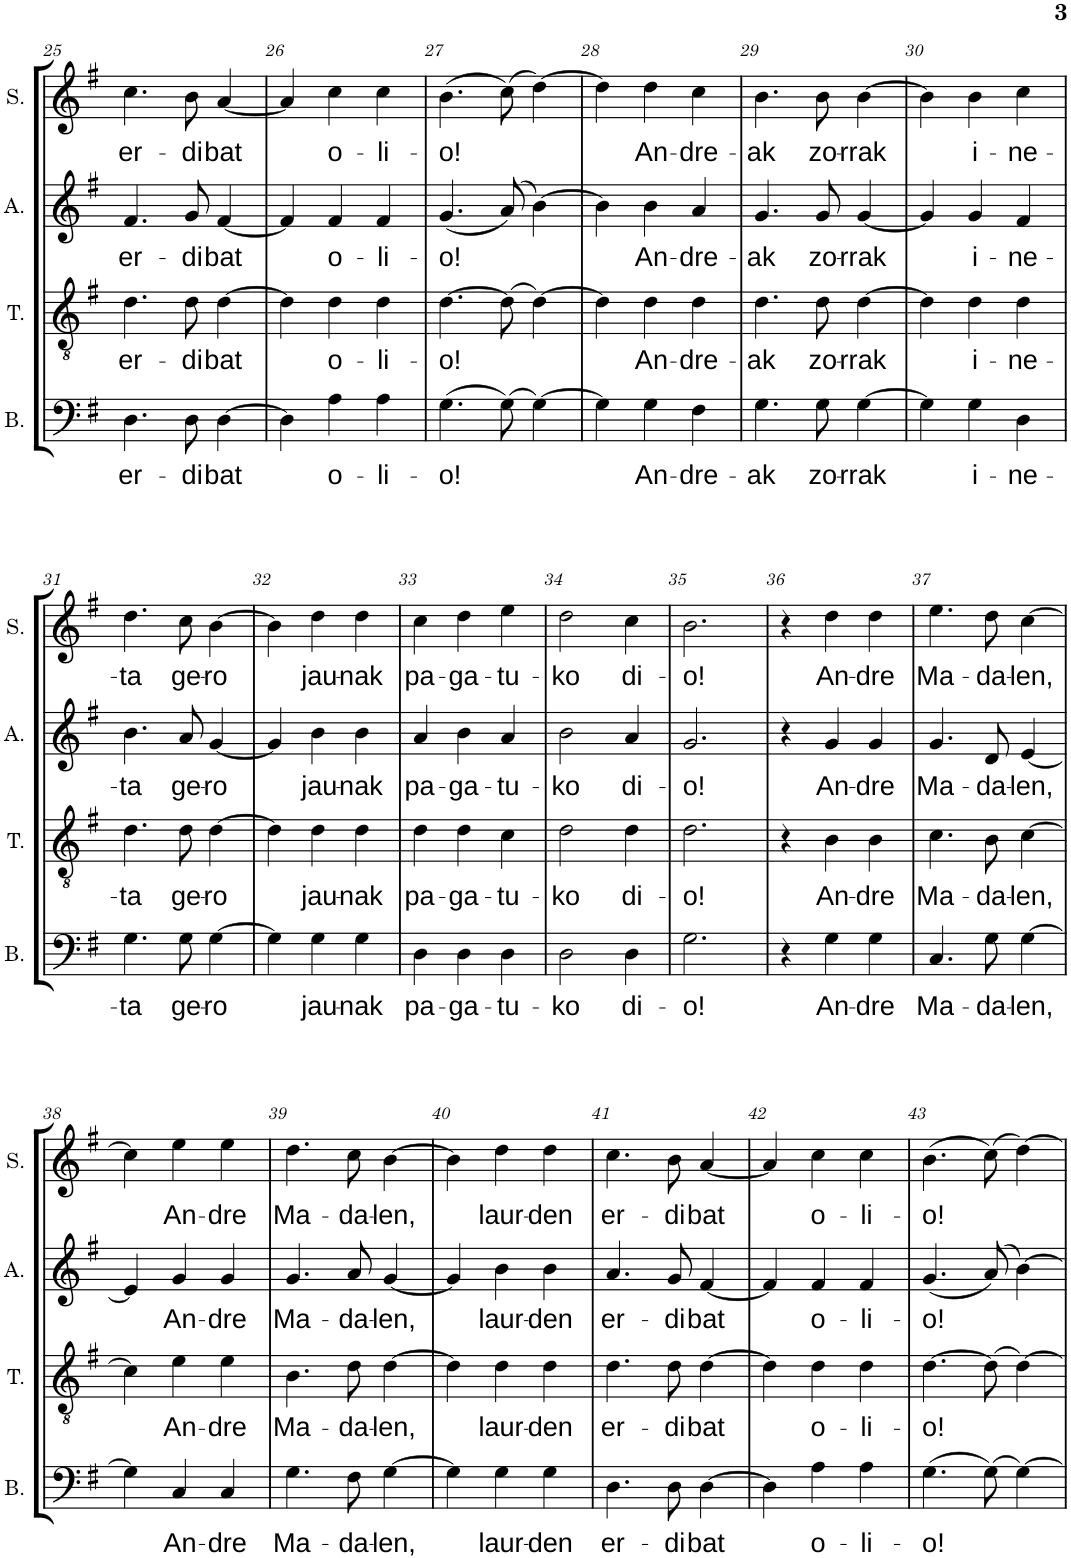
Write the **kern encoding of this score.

**kern	**text	**kern	**text	**kern	**text	**kern	**text
*part4	*part4	*part3	*part3	*part2	*part2	*part1	*part1
*staff4	*staff4	*staff3	*staff3	*staff2	*staff2	*staff1	*staff1
*I"Basse	*	*I"Ténor	*	*I"Alto	*	*I"Soprano	*
*I'B.	*	*I'T.	*	*I'A.	*	*I'S.	*
!!LO:PB:g=z
*clefF4	*	*clefGv2	*	*clefG2	*	*clefG2	*
*k[f#]	*	*k[f#]	*	*k[f#]	*	*k[f#]	*
*M3/4	*	*M3/4	*	*M3/4	*	*M3/4	*
=25	=25	=25	=25	=25	=25	=25	=25
!	!LO:LY:b	!	!LO:LY:b	!	!LO:LY:b	!	!LO:LY:b
4.D\	er-	4.d\	er-	4.f#/	er-	4.cc\	er-
!	!LO:LY:b	!	!LO:LY:b	!	!LO:LY:b	!	!LO:LY:b
8D\	-di	8d\	-di	8g/	-di	8b\	-di
!	!LO:LY:b	!	!LO:LY:b	!	!LO:LY:b	!	!LO:LY:b
[4D\	bat	[4d\	bat	[4f#/	bat	[4a/	bat
=26	=26	=26	=26	=26	=26	=26	=26
4D\]	.	4d\]	.	4f#/]	.	4a/]	.
!	!LO:LY:b	!	!LO:LY:b	!	!LO:LY:b	!	!LO:LY:b
4A\	o-	4d\	o-	4f#/	o-	4cc\	o-
!	!LO:LY:b	!	!LO:LY:b	!	!LO:LY:b	!	!LO:LY:b
4A\	-li-	4d\	-li-	4f#/	-li-	4cc\	-li-
=27	=27	=27	=27	=27	=27	=27	=27
!	!LO:LY:b	!	!LO:LY:b	!	!LO:LY:b	!	!LO:LY:b
(4.G\	-o!	[4.d\	-o!	(4.g/	-o!	(4.b\	-o!
(8G\)	.	(8d\]	.	(8a/)	.	(8cc\)	.
[4G\)	.	[4d\)	.	[4b\)	.	[4dd\)	.
=28	=28	=28	=28	=28	=28	=28	=28
4G\]	.	4d\]	.	4b\]	.	4dd\]	.
!	!LO:LY:b	!	!LO:LY:b	!	!LO:LY:b	!	!LO:LY:b
4G\	An-	4d\	An-	4b\	An-	4dd\	An-
!	!LO:LY:b	!	!LO:LY:b	!	!LO:LY:b	!	!LO:LY:b
4F#\	-dre-	4d\	-dre-	4a/	-dre-	4cc\	-dre-
=29	=29	=29	=29	=29	=29	=29	=29
!	!LO:LY:b	!	!LO:LY:b	!	!LO:LY:b	!	!LO:LY:b
4.G\	-ak	4.d\	-ak	4.g/	-ak	4.b\	-ak
!	!LO:LY:b	!	!LO:LY:b	!	!LO:LY:b	!	!LO:LY:b
8G\	zo-	8d\	zo-	8g/	zo-	8b\	zo-
!	!LO:LY:b	!	!LO:LY:b	!	!LO:LY:b	!	!LO:LY:b
[4G\	-rrak	[4d\	-rrak	[4g/	-rrak	[4b\	-rrak
=30	=30	=30	=30	=30	=30	=30	=30
4G\]	.	4d\]	.	4g/]	.	4b\]	.
!	!LO:LY:b	!	!LO:LY:b	!	!LO:LY:b	!	!LO:LY:b
4G\	i-	4d\	i-	4g/	i-	4b\	i-
!	!LO:LY:b	!	!LO:LY:b	!	!LO:LY:b	!	!LO:LY:b
4D\	-ne-	4d\	-ne-	4f#/	-ne-	4cc\	-ne-
!!LO:LB:g=z
=31	=31	=31	=31	=31	=31	=31	=31
!	!LO:LY:b	!	!LO:LY:b	!	!LO:LY:b	!	!LO:LY:b
4.G\	-ta	4.d\	-ta	4.b\	-ta	4.dd\	-ta
!	!LO:LY:b	!	!LO:LY:b	!	!LO:LY:b	!	!LO:LY:b
8G\	ge-	8d\	ge-	8a/	ge-	8cc\	ge-
!	!LO:LY:b	!	!LO:LY:b	!	!LO:LY:b	!	!LO:LY:b
[4G\	-ro	[4d\	-ro	[4g/	-ro	[4b\	-ro
=32	=32	=32	=32	=32	=32	=32	=32
4G\]	.	4d\]	.	4g/]	.	4b\]	.
!	!LO:LY:b	!	!LO:LY:b	!	!LO:LY:b	!	!LO:LY:b
4G\	jau-	4d\	jau-	4b\	jau-	4dd\	jau-
!	!LO:LY:b	!	!LO:LY:b	!	!LO:LY:b	!	!LO:LY:b
4G\	-nak	4d\	-nak	4b\	-nak	4dd\	-nak
=33	=33	=33	=33	=33	=33	=33	=33
!	!LO:LY:b	!	!LO:LY:b	!	!LO:LY:b	!	!LO:LY:b
4D\	pa-	4d\	pa-	4a/	pa-	4cc\	pa-
!	!LO:LY:b	!	!LO:LY:b	!	!LO:LY:b	!	!LO:LY:b
4D\	-ga-	4d\	-ga-	4b\	-ga-	4dd\	-ga-
!	!LO:LY:b	!	!LO:LY:b	!	!LO:LY:b	!	!LO:LY:b
4D\	-tu-	4c\	-tu-	4a/	-tu-	4ee\	-tu-
=34	=34	=34	=34	=34	=34	=34	=34
!	!LO:LY:b	!	!LO:LY:b	!	!LO:LY:b	!	!LO:LY:b
2D\	-ko	2d\	-ko	2b\	-ko	2dd\	-ko
!	!LO:LY:b	!	!LO:LY:b	!	!LO:LY:b	!	!LO:LY:b
4D\	di-	4d\	di-	4a/	di-	4cc\	di-
=35	=35	=35	=35	=35	=35	=35	=35
!	!LO:LY:b	!	!LO:LY:b	!	!LO:LY:b	!	!LO:LY:b
2.G\	-o!	2.d\	-o!	2.g/	-o!	2.b\	-o!
=36	=36	=36	=36	=36	=36	=36	=36
4r	.	4r	.	4r	.	4r	.
!	!LO:LY:b	!	!LO:LY:b	!	!LO:LY:b	!	!LO:LY:b
4G\	An-	4B\	An-	4g/	An-	4dd\	An-
!	!LO:LY:b	!	!LO:LY:b	!	!LO:LY:b	!	!LO:LY:b
4G\	-dre	4B\	-dre	4g/	-dre	4dd\	-dre
=37	=37	=37	=37	=37	=37	=37	=37
!	!LO:LY:b	!	!LO:LY:b	!	!LO:LY:b	!	!LO:LY:b
4.C/	Ma-	4.c\	Ma-	4.g/	Ma-	4.ee\	Ma-
!	!LO:LY:b	!	!LO:LY:b	!	!LO:LY:b	!	!LO:LY:b
8G\	-da-	8B\	-da-	8d/	-da-	8dd\	-da-
!	!LO:LY:b	!	!LO:LY:b	!	!LO:LY:b	!	!LO:LY:b
[4G\	-len,	[4c\	-len,	[4e/	-len,	[4cc\	-len,
!!LO:LB:g=z
=38	=38	=38	=38	=38	=38	=38	=38
4G\]	.	4c\]	.	4e/]	.	4cc\]	.
!	!LO:LY:b	!	!LO:LY:b	!	!LO:LY:b	!	!LO:LY:b
4C/	An-	4e\	An-	4g/	An-	4ee\	An-
!	!LO:LY:b	!	!LO:LY:b	!	!LO:LY:b	!	!LO:LY:b
4C/	-dre	4e\	-dre	4g/	-dre	4ee\	-dre
=39	=39	=39	=39	=39	=39	=39	=39
!	!LO:LY:b	!	!LO:LY:b	!	!LO:LY:b	!	!LO:LY:b
4.G\	Ma-	4.B\	Ma-	4.g/	Ma-	4.dd\	Ma-
!	!LO:LY:b	!	!LO:LY:b	!	!LO:LY:b	!	!LO:LY:b
8F#\	-da-	8d\	-da-	8a/	-da-	8cc\	-da-
!	!LO:LY:b	!	!LO:LY:b	!	!LO:LY:b	!	!LO:LY:b
[4G\	-len,	[4d\	-len,	[4g/	-len,	[4b\	-len,
=40	=40	=40	=40	=40	=40	=40	=40
4G\]	.	4d\]	.	4g/]	.	4b\]	.
!	!LO:LY:b	!	!LO:LY:b	!	!LO:LY:b	!	!LO:LY:b
4G\	laur-	4d\	laur-	4b\	laur-	4dd\	laur-
!	!LO:LY:b	!	!LO:LY:b	!	!LO:LY:b	!	!LO:LY:b
4G\	-den	4d\	-den	4b\	-den	4dd\	-den
=41	=41	=41	=41	=41	=41	=41	=41
!	!LO:LY:b	!	!LO:LY:b	!	!LO:LY:b	!	!LO:LY:b
4.D\	er-	4.d\	er-	4.a/	er-	4.cc\	er-
!	!LO:LY:b	!	!LO:LY:b	!	!LO:LY:b	!	!LO:LY:b
8D\	-di	8d\	-di	8g/	-di	8b\	-di
!	!LO:LY:b	!	!LO:LY:b	!	!LO:LY:b	!	!LO:LY:b
[4D\	bat	[4d\	bat	[4f#/	bat	[4a/	bat
=42	=42	=42	=42	=42	=42	=42	=42
4D\]	.	4d\]	.	4f#/]	.	4a/]	.
!	!LO:LY:b	!	!LO:LY:b	!	!LO:LY:b	!	!LO:LY:b
4A\	o-	4d\	o-	4f#/	o-	4cc\	o-
!	!LO:LY:b	!	!LO:LY:b	!	!LO:LY:b	!	!LO:LY:b
4A\	-li-	4d\	-li-	4f#/	-li-	4cc\	-li-
=43	=43	=43	=43	=43	=43	=43	=43
!	!LO:LY:b	!	!LO:LY:b	!	!LO:LY:b	!	!LO:LY:b
(4.G\	-o!	[4.d\	-o!	(4.g/	-o!	(4.b\	-o!
(8G\)	.	(8d\]	.	(8a/)	.	(8cc\)	.
[4G\)	.	[4d\)	.	[4b\)	.	[4dd\)	.
=	=	=	=	=	=	=	=
*-	*-	*-	*-	*-	*-	*-	*-
